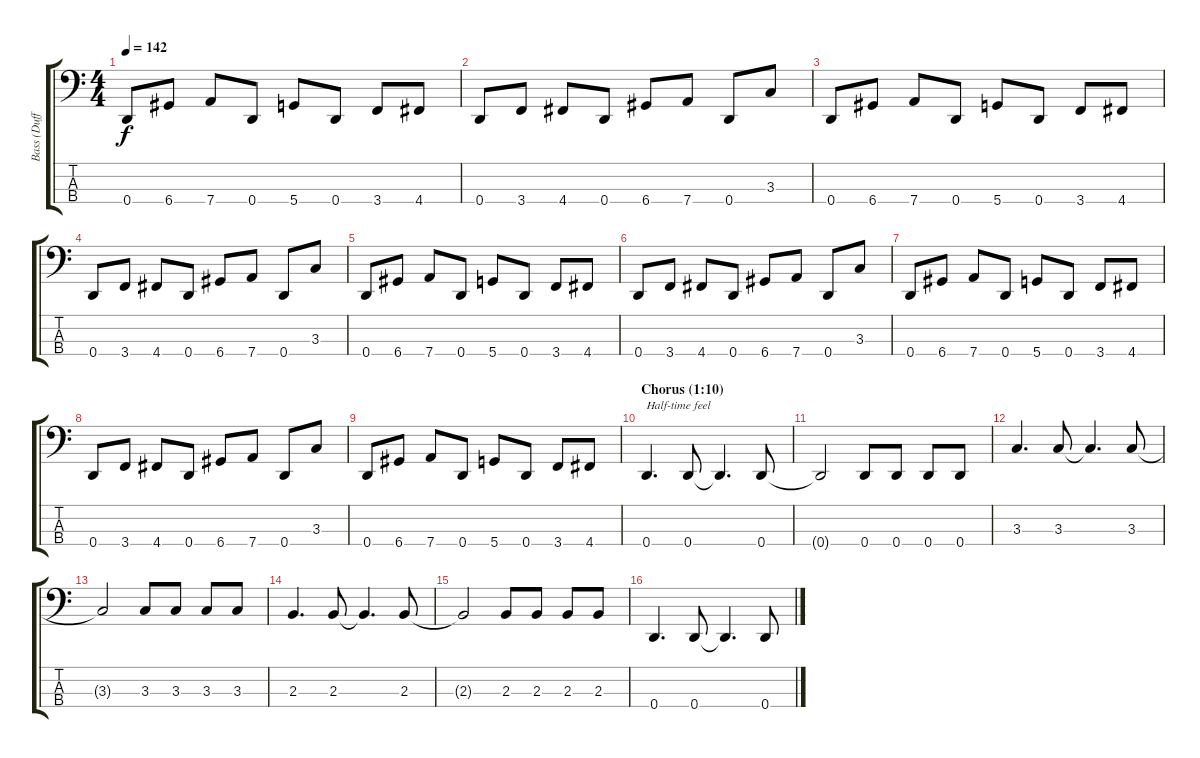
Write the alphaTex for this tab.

\track ("Bass (Duff McKagan)" "Bass (Duff") {instrument electricbasspick}
\staff {score tabs}
\tuning (G2 D2 A1 D1) {hide}
\ts (4 4)
\tempo 142
\clef f4
\ks c
0.4.8{dy f} 6.4.8 7.4.8 0.4.8 5.4.8 0.4.8 3.4.8 4.4.8 |
0.4.8 3.4.8 4.4.8 0.4.8 6.4.8 7.4.8 0.4.8 3.3.8 |
0.4.8 6.4.8 7.4.8 0.4.8 5.4.8 0.4.8 3.4.8 4.4.8 |
0.4.8 3.4.8 4.4.8 0.4.8 6.4.8 7.4.8 0.4.8 3.3.8 |
0.4.8 6.4.8 7.4.8 0.4.8 5.4.8 0.4.8 3.4.8 4.4.8 |
0.4.8 3.4.8 4.4.8 0.4.8 6.4.8 7.4.8 0.4.8 3.3.8 |
0.4.8 6.4.8 7.4.8 0.4.8 5.4.8 0.4.8 3.4.8 4.4.8 |
0.4.8 3.4.8 4.4.8 0.4.8 6.4.8 7.4.8 0.4.8 3.3.8 |
0.4.8 6.4.8 7.4.8 0.4.8 5.4.8 0.4.8 3.4.8 4.4.8 |
\section ("" "Chorus (1:10)")
0.4.4{d txt "Half-time feel"} 0.4.8 0.4{t}.4{d} 0.4.8 |
0.4{t}.2 0.4.8 0.4.8 0.4.8 0.4.8 |
3.3.4{d} 3.3.8 3.3{t}.4{d} 3.3.8 |
3.3{t}.2 3.3.8 3.3.8 3.3.8 3.3.8 |
2.3.4{d} 2.3.8 2.3{t}.4{d} 2.3.8 |
2.3{t}.2 2.3.8 2.3.8 2.3.8 2.3.8 |
0.4.4{d} 0.4.8 0.4{t}.4{d} 0.4.8
